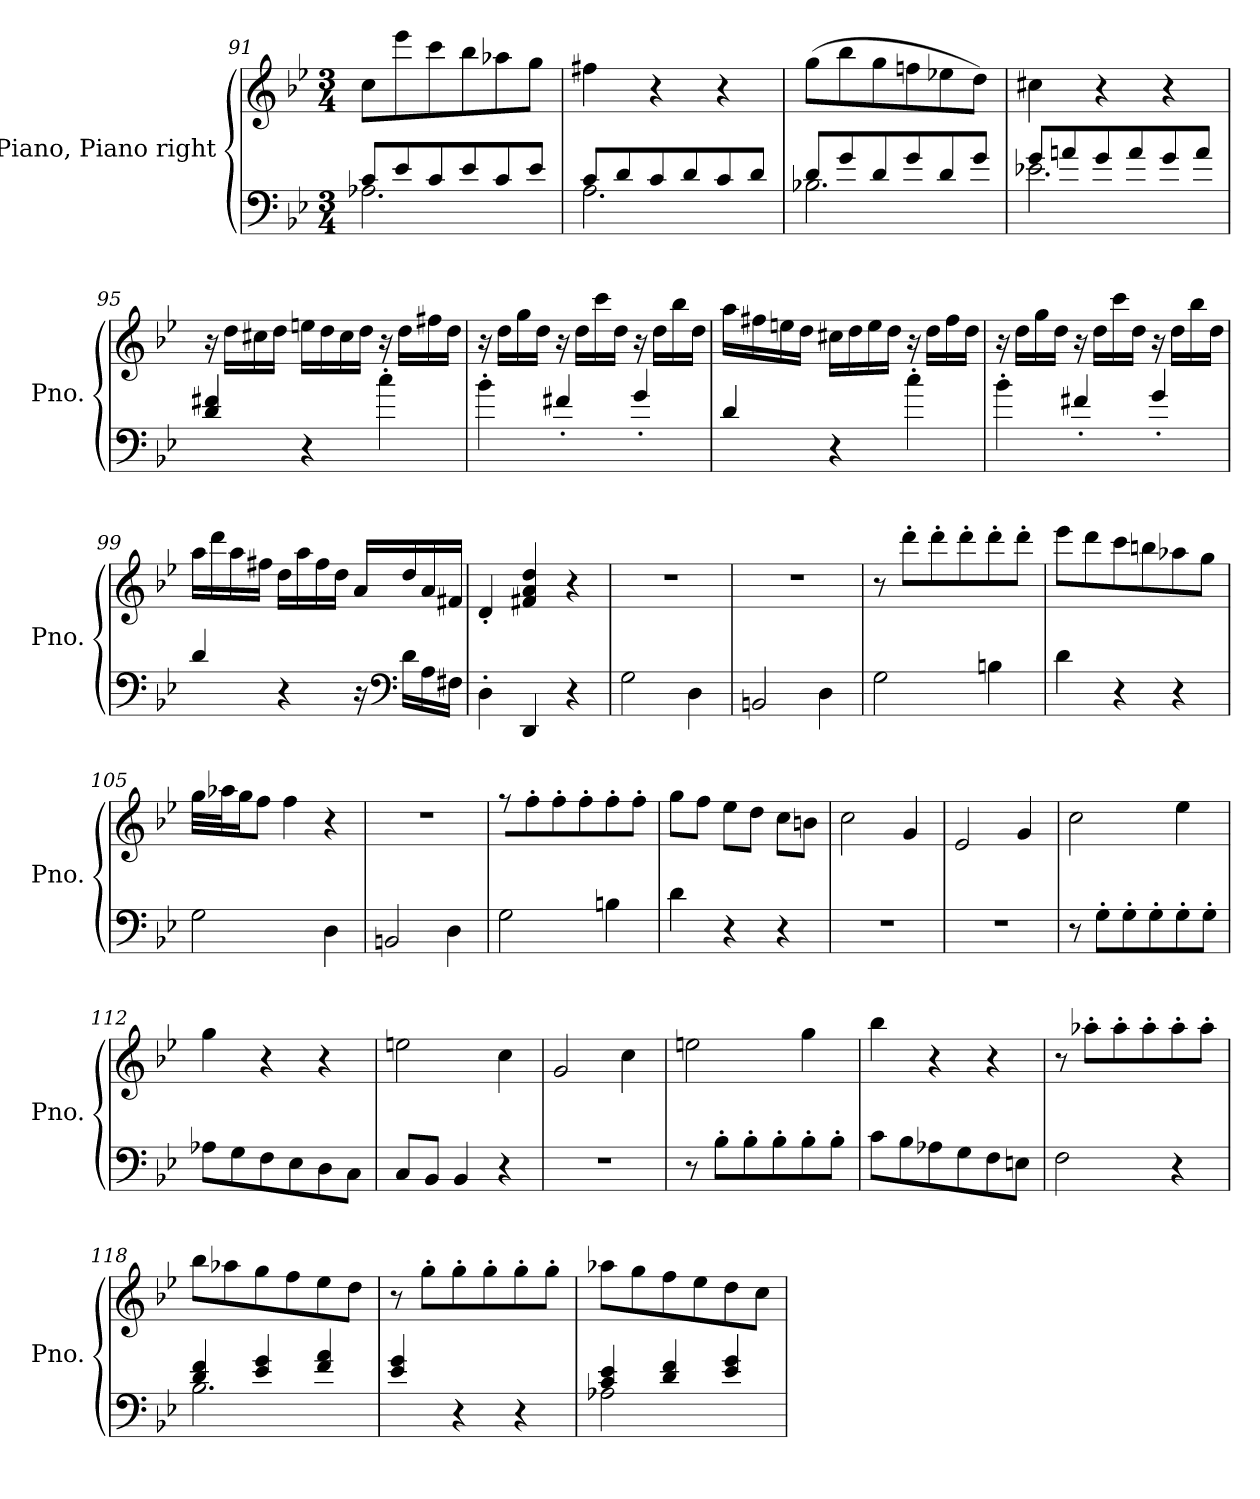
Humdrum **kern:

**kern	**kern
*part1	*part1
*staff2	*staff1
*I"Piano, Piano right	*
*I'Pno.	*
!!LO:LB:g=z
*clefF4	*clefG2
*k[b-e-]	*k[b-e-]
*M3/4	*M3/4
=91	=91
*^	*
8c/L	2.A-X\	8cc\L
8e-/	.	8eee-\
8c/	.	8ccc\
8e-/	.	8bb-\
8c/	.	8aa-X\
8e-/J	.	8gg\J
=92	=92	=92
8c/L	2.A\	4ff#X\
8d/	.	.
8c/	.	4r
8d/	.	.
8c/	.	4r
8d/J	.	.
=93	=93	=93
8d/L	2.B-X\	(8gg\L
8g/	.	8bb-\
8d/	.	8gg\
8g/	.	8ffn\
8d/	.	8ee-X\
8g/J	.	8dd\J)
=94	=94	=94
8g/L	2.e-X\	4cc#X\
8an/	.	.
8g/	.	4r
8a/	.	.
8g/	.	4r
8a/J	.	.
*v	*v	*
=95	=95
4d/ 4f#X/	16r
.	16dd\LL
.	16cc#X\
.	16dd\JJ
4r	16een\LL
.	16dd\
.	16cc#\
.	16dd\JJ
4cc'\	16r
.	16dd\LL
.	16ff#X\
.	16dd\JJ
!!LO:PB:g=z
=96	=96
4b-'\	16r
.	16dd\LL
.	16gg\
.	16dd\JJ
4f#X'/	16r
.	16dd\LL
.	16ccc\
.	16dd\JJ
4g'/	16r
.	16dd\LL
.	16bb-\
.	16dd\JJ
=97	=97
4d/	16aa\LL
.	16ff#X\
.	16een\
.	16dd\JJ
4r	16cc#X\LL
.	16dd\
.	16ee\
.	16dd\JJ
4cc'\	16r
.	16dd\LL
.	16ff#\
.	16dd\JJ
=98	=98
4b-'\	16r
.	16dd\LL
.	16gg\
.	16dd\JJ
4f#X'/	16r
.	16dd\LL
.	16ccc\
.	16dd\JJ
4g'/	16r
.	16dd\LL
.	16bb-\
.	16dd\JJ
=99	=99
4d/	16aa\LL
.	16ddd\
.	16aa\
.	16ff#X\JJ
4r	16dd\LL
.	16aa\
.	16ff#\
.	16dd\JJ
16r	16a/LL
*clefF4	*
16d\LL	16dd/
16A\	16a/
16F#X\JJ	16f#X/JJ
!!LO:LB:g=z
=100	=100
4D'\	4d'/
4DD/	4f#X/ 4a/ 4dd/
4r	4r
=101	=101
2G\	2.r
4D\	.
=102	=102
2BBn/	2.r
4D\	.
=103	=103
2G\	8r
.	8ddd'\L
.	8ddd'\
.	8ddd'\
4Bn\	8ddd'\
.	8ddd'\J
=104	=104
4d\	8eee-\L
.	8ddd\
4r	8ccc\
.	8bbn\
4r	8aa-X\
.	8gg\J
=105	=105
2G\	32gg\LLL
.	32aa-X\J
.	16gg\J
.	8ff\J
.	4ff\
4D\	4r
=106	=106
2BBn/	2.r
4D\	.
!!LO:LB:g=z
=107	=107
2G\	8r
.	8ff'\
.	8ff'\
.	8ff'\
4Bn\	8ff'\
.	8ff'\J
=108	=108
4d\	8gg\L
.	8ff\J
4r	8ee-\L
.	8dd\J
4r	8cc\L
.	8bn\J
=109	=109
2.r	2cc\
.	4g/
=110	=110
2.r	2e-/
.	4g/
=111	=111
8r	2cc\
8G'\L	.
8G'\	.
8G'\	.
8G'\	4ee-\
8G'\J	.
=112	=112
8A-X\L	4gg\
8G\	.
8F\	4r
8E-\	.
8D\	4r
8C\J	.
=113	=113
8C/L	2een\
8BB-/J	.
4BB-/	.
4r	4cc\
!!LO:LB:g=z
=114	=114
2.r	2g/
.	4cc\
=115	=115
8r	2een\
8B-'\L	.
8B-'\	.
8B-'\	.
8B-'\	4gg\
8B-'\J	.
=116	=116
8c\L	4bb-\
8B-\	.
8A-X\	4r
8G\	.
8F\	4r
8En\J	.
=117	=117
2F\	8r
.	8aa-X'\L
.	8aa-'\
.	8aa-'\
4r	8aa-'\
.	8aa-'\J
=118	=118
*^	*
4d/ 4f/	2.B-\	8bb-\L
.	.	8aa-X\
4e-/ 4g/	.	8gg\
.	.	8ff\
4f/ 4a/	.	8ee-\
.	.	8dd\J
*v	*v	*
=119	=119
4e-/ 4g/	8r
.	8gg'\L
4r	8gg'\
.	8gg'\
4r	8gg'\
.	8gg'\J
!!LO:LB:g=z
=120	=120
*^	*
4c/ 4e-/	2A-X\	8aa-X\L
.	.	8gg\
4d/ 4f/	.	8ff\
.	.	8ee-\
4e-/ 4g/	4ryy	8dd\
.	.	8cc\J
*v	*v	*
=	=
*-	*-
